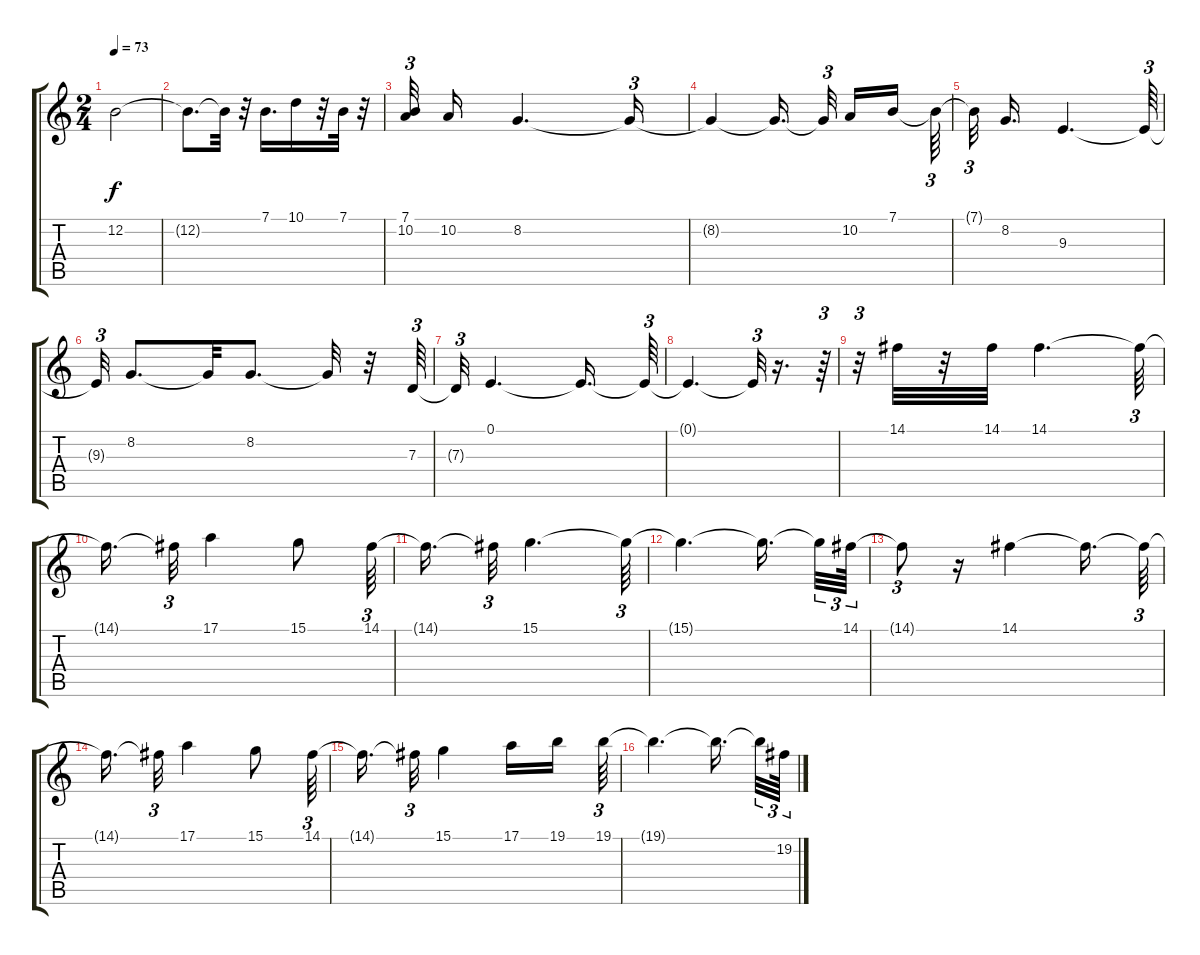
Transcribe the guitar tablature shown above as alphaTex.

\track "" {instrument flute}
\staff {score tabs}
\tuning (E4 B3 G3 D3 A2 E2) {hide}
\ts (2 4)
\tempo 73
\clef g2
\ks c
12.2{t}.2{dy f} |
12.2{t}.8{d} 12.2{t}.32 r.32 7.1.16{d} 10.1.16 r.32 7.1.32 r.32 |
(7.1 10.2).32{tu (3 2)} 10.2.16 8.2.4{d} 8.2{t}.16{tu (3 2)} |
8.2{t}.4 8.2{t}.16{d beam splitsecondary} 8.2{t}.32{tu (3 2) beam splitsecondary} 10.2.16 7.1.16{beam splitsecondary} 7.1{t}.64{tu (3 2)} |
7.1{t}.32{tu (3 2)} 8.2.16{d} 9.3.4{d} 9.3{t}.64{tu (3 2)} |
9.3{t}.32{tu (3 2)} 8.2.8{d} 8.2{t}.32 8.2.8{d} 8.2{t}.32 r.32 7.3.64{tu (3 2)} |
7.3{t}.32{tu (3 2)} 0.1.4{d} 0.1{t}.16{d} 0.1{t}.64{tu (3 2)} |
0.1{t}.4{d} 0.1{t}.32{tu (3 2)} r.16{d} r.64{tu (3 2)} |
r.32{tu (3 2)} 14.1.32 r.32 14.1.32 14.1.4{d} 14.1{t}.64{tu (3 2)} |
14.1{t}.16{d} 14.1{t}.32{tu (3 2)} 17.1.4 15.1.8 14.1.64{tu (3 2)} |
14.1{t}.16{d} 14.1{t}.32{tu (3 2)} 15.1.4{d} 15.1{t}.64{tu (3 2)} |
15.1{t}.4{d} 15.1{t}.16{d beam splitsecondary} 15.1{t}.32{tu (3 2)} 14.1.64{tu (3 2)} |
14.1{t}.8{tu (3 2)} r.16 14.1.4 14.1{t}.16{d} 14.1{t}.64{tu (3 2)} |
14.1{t}.16{d} 14.1{t}.32{tu (3 2)} 17.1.4 15.1.8 14.1.64{tu (3 2)} |
14.1{t}.16{d} 14.1{t}.32{tu (3 2)} 15.1.4 17.1.16 19.1.16{beam splitsecondary} 19.1.64{tu (3 2)} |
19.1{t}.4{d} 19.1{t}.16{d beam splitsecondary} 19.1{t}.32{tu (3 2)} 19.2.64{tu (3 2)}
